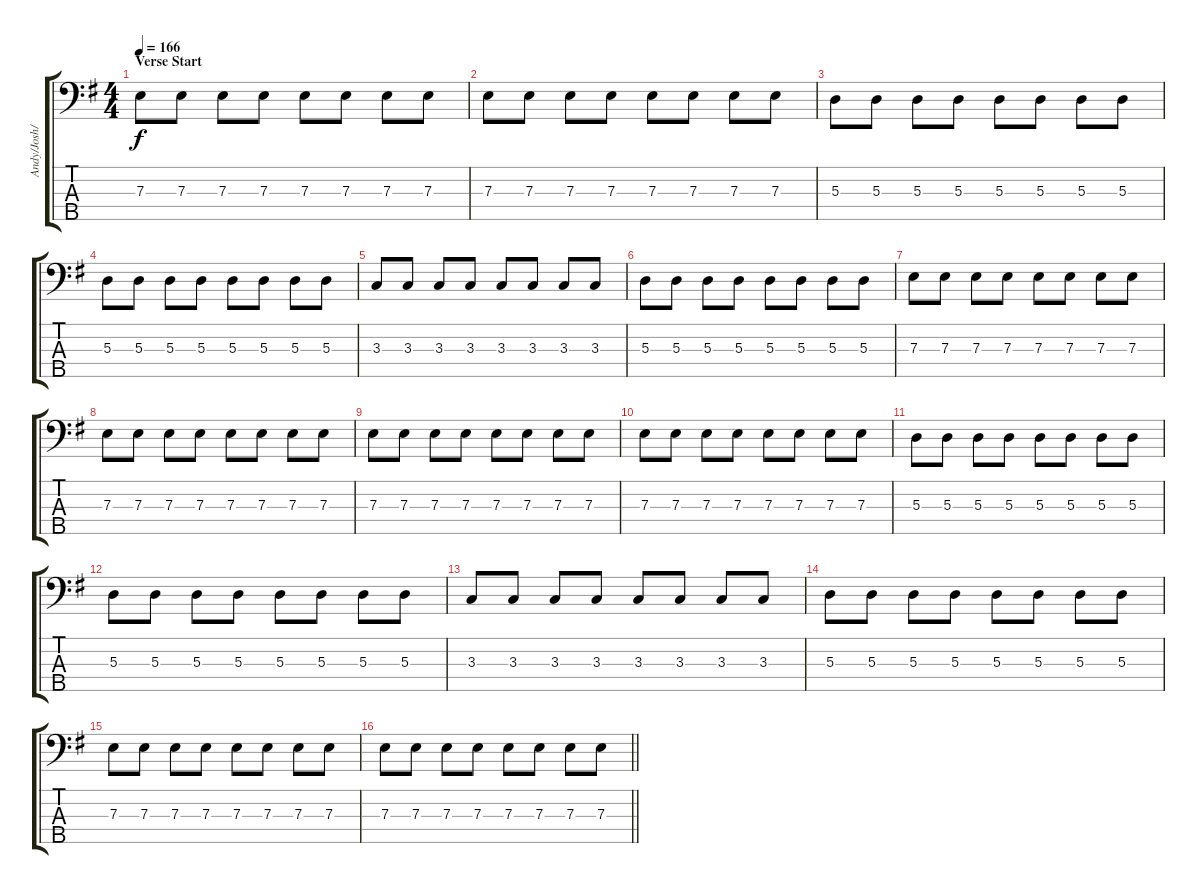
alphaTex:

\track ("Andy/Josh/Kristen Bass" "Andy/Josh/") {instrument electricbassfinger}
\staff {score tabs}
\tuning (G2 D2 A1 E1 B0) {hide}
\ts (4 4)
\section ("" "Verse Start")
\tempo 166
\clef f4
\ks eminor
7.3.8{dy f} 7.3.8 7.3.8 7.3.8 7.3.8 7.3.8 7.3.8 7.3.8 |
7.3.8 7.3.8 7.3.8 7.3.8 7.3.8 7.3.8 7.3.8 7.3.8 |
5.3.8 5.3.8 5.3.8 5.3.8 5.3.8 5.3.8 5.3.8 5.3.8 |
5.3.8 5.3.8 5.3.8 5.3.8 5.3.8 5.3.8 5.3.8 5.3.8 |
3.3.8 3.3.8 3.3.8 3.3.8 3.3.8 3.3.8 3.3.8 3.3.8 |
5.3.8 5.3.8 5.3.8 5.3.8 5.3.8 5.3.8 5.3.8 5.3.8 |
7.3.8 7.3.8 7.3.8 7.3.8 7.3.8 7.3.8 7.3.8 7.3.8 |
7.3.8 7.3.8 7.3.8 7.3.8 7.3.8 7.3.8 7.3.8 7.3.8 |
7.3.8 7.3.8 7.3.8 7.3.8 7.3.8 7.3.8 7.3.8 7.3.8 |
7.3.8 7.3.8 7.3.8 7.3.8 7.3.8 7.3.8 7.3.8 7.3.8 |
5.3.8 5.3.8 5.3.8 5.3.8 5.3.8 5.3.8 5.3.8 5.3.8 |
5.3.8 5.3.8 5.3.8 5.3.8 5.3.8 5.3.8 5.3.8 5.3.8 |
3.3.8 3.3.8 3.3.8 3.3.8 3.3.8 3.3.8 3.3.8 3.3.8 |
5.3.8 5.3.8 5.3.8 5.3.8 5.3.8 5.3.8 5.3.8 5.3.8 |
7.3.8 7.3.8 7.3.8 7.3.8 7.3.8 7.3.8 7.3.8 7.3.8 |
\barLineRight lightlight
7.3.8 7.3.8 7.3.8 7.3.8 7.3.8 7.3.8 7.3.8 7.3.8
